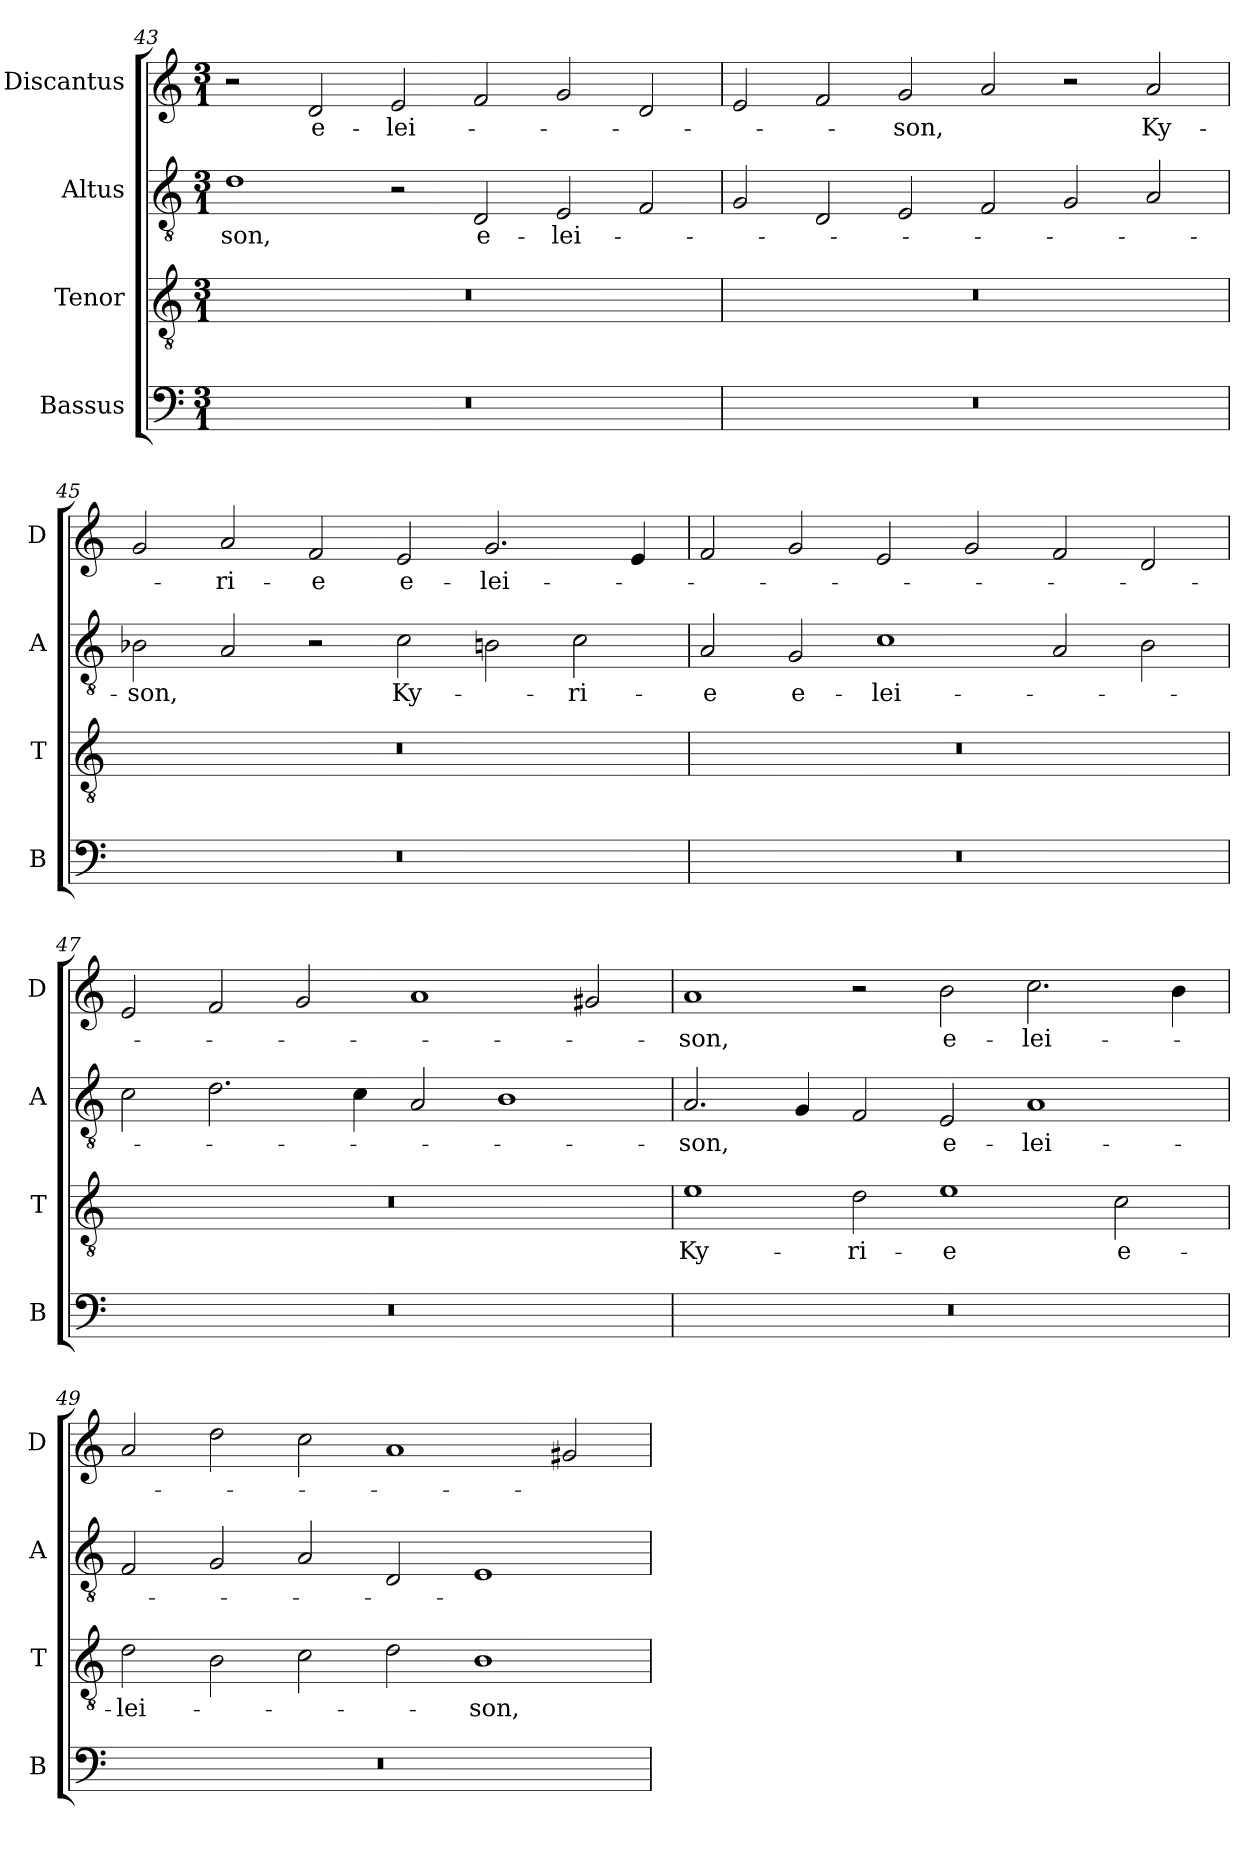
**kern	**kern	**text	**kern	**text	**kern	**text
*part4	*part3	*part3	*part2	*part2	*part1	*part1
*staff4	*staff3	*staff3	*staff2	*staff2	*staff1	*staff1
*I"Bassus	*I"Tenor	*	*I"Altus	*	*I"Discantus	*
*I'B	*I'T	*	*I'A	*	*I'D	*
*clefF4	*clefGv2	*	*clefGv2	*	*clefG2	*
*k[]	*k[]	*	*k[]	*	*k[]	*
*M3/1	*M3/1	*	*M3/1	*	*M3/1	*
=43	=43	=43	=43	=43	=43	=43
0.r	0.r	.	1d	-son,	2r	.
.	.	.	.	.	2d/	e-
.	.	.	2r	.	2e/	-lei-
.	.	.	2D/	e-	2f/	.
.	.	.	2E/	-lei-	2g/	.
.	.	.	2F/	.	2d/	.
=44	=44	=44	=44	=44	=44	=44
0.r	0.r	.	2G/	.	2e/	.
.	.	.	2D/	.	2f/	.
.	.	.	2E/	.	2g/	-son,
.	.	.	2F/	.	2a/	.
.	.	.	2G/	.	2r	.
.	.	.	2A/	.	2a/	Ky-
=45	=45	=45	=45	=45	=45	=45
0.r	0.r	.	2B-X\	-son,	2g/	.
.	.	.	2A/	.	2a/	-ri-
.	.	.	2r	.	2f/	-e
.	.	.	2c\	Ky-	2e/	e-
.	.	.	2Bn\	.	2.g/	-lei-
.	.	.	2c\	-ri-	.	.
.	.	.	.	.	4e/	.
=46	=46	=46	=46	=46	=46	=46
0.r	0.r	.	2A/	-e	2f/	.
.	.	.	2G/	e-	2g/	.
.	.	.	1c	-lei-	2e/	.
.	.	.	.	.	2g/	.
.	.	.	2A/	.	2f/	.
.	.	.	2B\	.	2d/	.
=47	=47	=47	=47	=47	=47	=47
0.r	0.r	.	2c\	.	2e/	.
.	.	.	2.d\	.	2f/	.
.	.	.	.	.	2g/	.
.	.	.	4c\	.	.	.
.	.	.	2A/	.	1a	.
.	.	.	1B	.	.	.
.	.	.	.	.	2g#X/	.
=48	=48	=48	=48	=48	=48	=48
0.r	1e	Ky-	2.A/	-son,	1a	-son,
.	.	.	4G/	.	.	.
.	2d\	-ri-	2F/	.	2r	.
.	1e	-e	2E/	e-	2b\	e-
.	.	.	1A	-lei-	2.cc\	-lei-
.	2c\	e-	.	.	.	.
.	.	.	.	.	4b\	.
=49	=49	=49	=49	=49	=49	=49
0.r	2d\	-lei-	2F/	.	2a/	.
.	2B\	.	2G/	.	2dd\	.
.	2c\	.	2A/	.	2cc\	.
.	2d\	.	2D/	.	1a	.
.	1B	-son,	1E	.	.	.
.	.	.	.	.	2g#X/	.
=	=	=	=	=	=	=
*-	*-	*-	*-	*-	*-	*-
